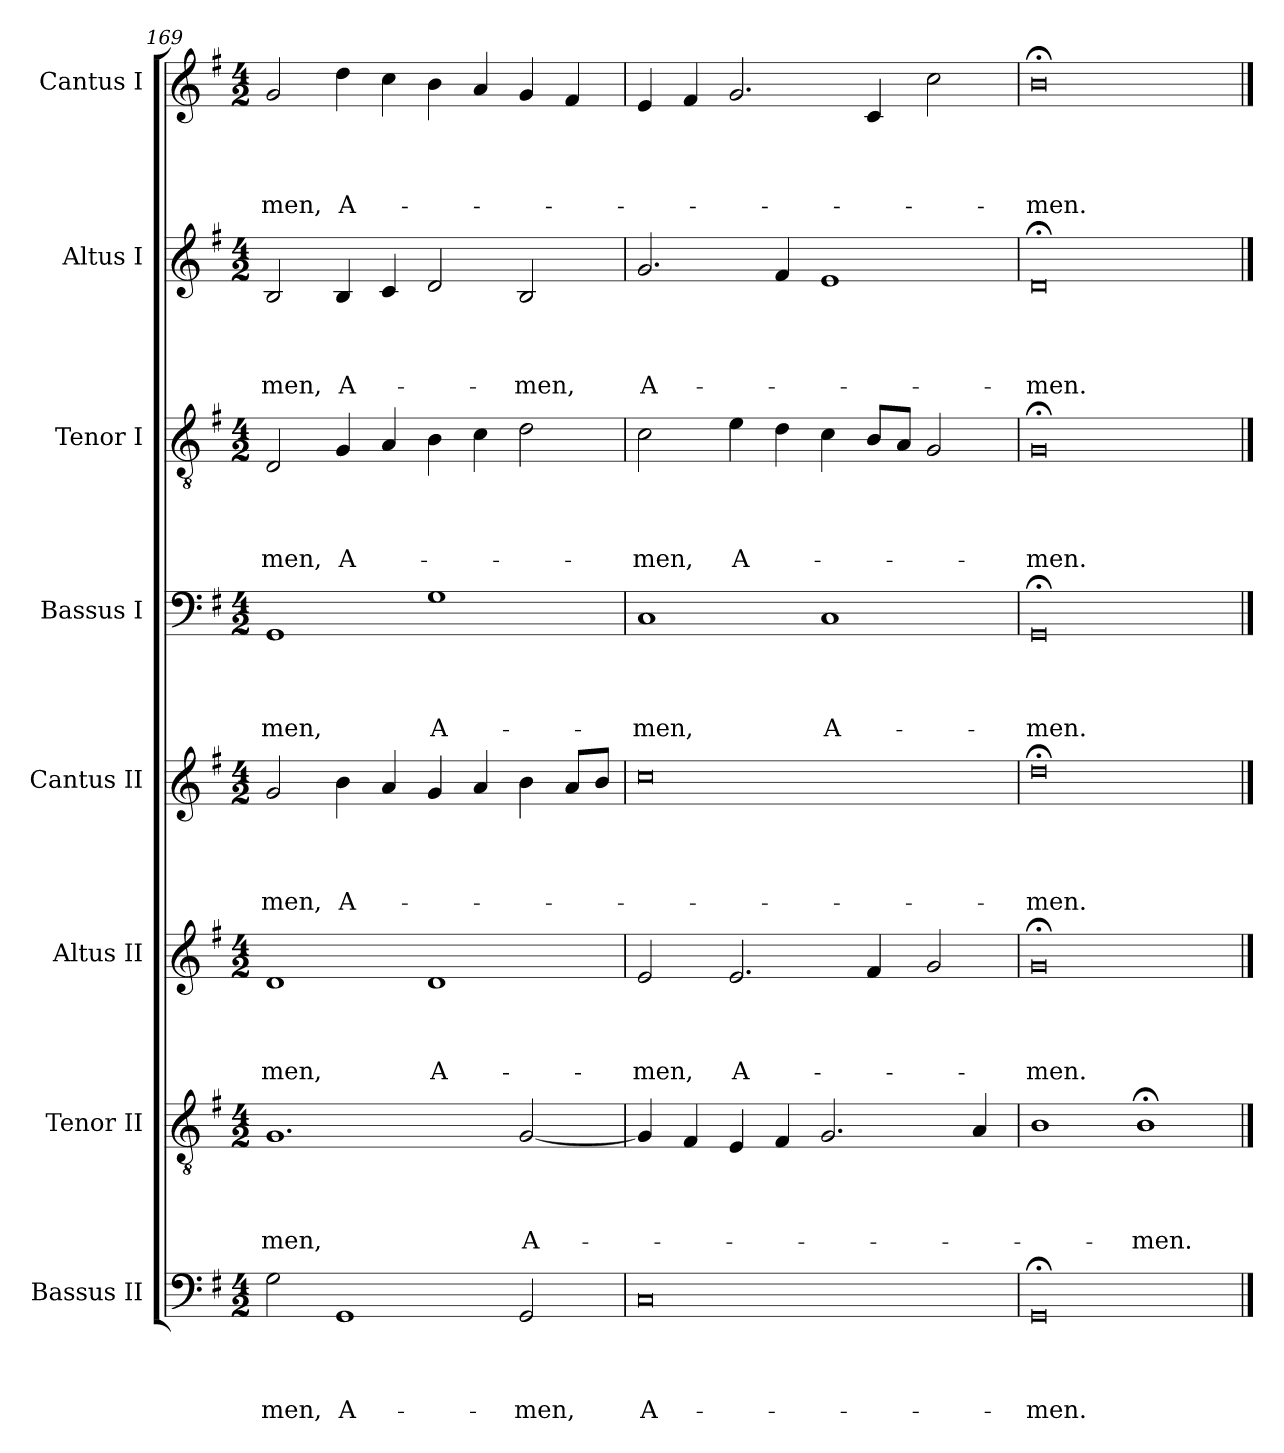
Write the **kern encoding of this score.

**kern	**text	**text	**text	**text	**kern	**text	**text	**text	**text	**kern	**text	**text	**text	**text	**kern	**text	**text	**text	**text	**kern	**text	**text	**text	**text	**kern	**text	**text	**text	**text	**kern	**text	**text	**text	**text	**kern	**text	**text	**text	**text
*part8	*part8	*part8	*part8	*part8	*part7	*part7	*part7	*part7	*part7	*part6	*part6	*part6	*part6	*part6	*part5	*part5	*part5	*part5	*part5	*part4	*part4	*part4	*part4	*part4	*part3	*part3	*part3	*part3	*part3	*part2	*part2	*part2	*part2	*part2	*part1	*part1	*part1	*part1	*part1
*staff8	*staff8	*staff8	*staff8	*staff8	*staff7	*staff7	*staff7	*staff7	*staff7	*staff6	*staff6	*staff6	*staff6	*staff6	*staff5	*staff5	*staff5	*staff5	*staff5	*staff4	*staff4	*staff4	*staff4	*staff4	*staff3	*staff3	*staff3	*staff3	*staff3	*staff2	*staff2	*staff2	*staff2	*staff2	*staff1	*staff1	*staff1	*staff1	*staff1
*I"Bassus II	*	*	*	*	*I"Tenor II	*	*	*	*	*I"Altus II	*	*	*	*	*I"Cantus II	*	*	*	*	*I"Bassus I	*	*	*	*	*I"Tenor I	*	*	*	*	*I"Altus I	*	*	*	*	*I"Cantus I	*	*	*	*
*I'B II	*	*	*	*	*I'T II	*	*	*	*	*I'A II	*	*	*	*	*I'C II	*	*	*	*	*I'B I	*	*	*	*	*I'T I	*	*	*	*	*I'A I	*	*	*	*	*I'C I	*	*	*	*
!!LO:PB:g=z
*clefF4	*	*	*	*	*clefGv2	*	*	*	*	*clefG2	*	*	*	*	*clefG2	*	*	*	*	*clefF4	*	*	*	*	*clefGv2	*	*	*	*	*clefG2	*	*	*	*	*clefG2	*	*	*	*
*k[f#]	*	*	*	*	*k[f#]	*	*	*	*	*k[f#]	*	*	*	*	*k[f#]	*	*	*	*	*k[f#]	*	*	*	*	*k[f#]	*	*	*	*	*k[f#]	*	*	*	*	*k[f#]	*	*	*	*
*G:	*	*	*	*	*G:	*	*	*	*	*G:	*	*	*	*	*G:	*	*	*	*	*G:	*	*	*	*	*G:	*	*	*	*	*G:	*	*	*	*	*G:	*	*	*	*
*M4/2	*	*	*	*	*M4/2	*	*	*	*	*M4/2	*	*	*	*	*M4/2	*	*	*	*	*M4/2	*	*	*	*	*M4/2	*	*	*	*	*M4/2	*	*	*	*	*M4/2	*	*	*	*
=169	=169	=169	=169	=169	=169	=169	=169	=169	=169	=169	=169	=169	=169	=169	=169	=169	=169	=169	=169	=169	=169	=169	=169	=169	=169	=169	=169	=169	=169	=169	=169	=169	=169	=169	=169	=169	=169	=169	=169
!	!	!	!	!LO:LY:b	!	!	!	!	!	!	!	!	!	!	!	!	!	!	!	!	!	!	!	!	!	!	!	!	!	!	!	!	!	!	!	!	!	!	!
!	!	!	!	!	!	!	!	!	!LO:LY:b	!	!	!	!	!	!	!	!	!	!	!	!	!	!	!	!	!	!	!	!	!	!	!	!	!	!	!	!	!	!
!	!	!	!	!	!	!	!	!	!	!	!	!	!	!LO:LY:b	!	!	!	!	!	!	!	!	!	!	!	!	!	!	!	!	!	!	!	!	!	!	!	!	!
!	!	!	!	!	!	!	!	!	!	!	!	!	!	!	!	!	!	!	!LO:LY:b	!	!	!	!	!	!	!	!	!	!	!	!	!	!	!	!	!	!	!	!
!	!	!	!	!	!	!	!	!	!	!	!	!	!	!	!	!	!	!	!	!	!	!	!	!LO:LY:b	!	!	!	!	!	!	!	!	!	!	!	!	!	!	!
!	!	!	!	!	!	!	!	!	!	!	!	!	!	!	!	!	!	!	!	!	!	!	!	!	!	!	!	!	!LO:LY:b	!	!	!	!	!	!	!	!	!	!
!	!	!	!	!	!	!	!	!	!	!	!	!	!	!	!	!	!	!	!	!	!	!	!	!	!	!	!	!	!	!	!	!	!	!LO:LY:b	!	!	!	!	!
!	!	!	!	!	!	!	!	!	!	!	!	!	!	!	!	!	!	!	!	!	!	!	!	!	!	!	!	!	!	!	!	!	!	!	!	!	!	!	!LO:LY:b
2G\	.	.	.	-men,	1.G	.	.	.	-men,	1d	.	.	.	-men,	2g/	.	.	.	-men,	1GG	.	.	.	-men,	2D/	.	.	.	-men,	2B/	.	.	.	-men,	2g/	.	.	.	-men,
!	!	!	!	!LO:LY:b	!	!	!	!	!	!	!	!	!	!	!	!	!	!	!	!	!	!	!	!	!	!	!	!	!	!	!	!	!	!	!	!	!	!	!
!	!	!	!	!	!	!	!	!	!	!	!	!	!	!	!	!	!	!	!LO:LY:b	!	!	!	!	!	!	!	!	!	!	!	!	!	!	!	!	!	!	!	!
!	!	!	!	!	!	!	!	!	!	!	!	!	!	!	!	!	!	!	!	!	!	!	!	!	!	!	!	!	!LO:LY:b	!	!	!	!	!	!	!	!	!	!
!	!	!	!	!	!	!	!	!	!	!	!	!	!	!	!	!	!	!	!	!	!	!	!	!	!	!	!	!	!	!	!	!	!	!LO:LY:b	!	!	!	!	!
!	!	!	!	!	!	!	!	!	!	!	!	!	!	!	!	!	!	!	!	!	!	!	!	!	!	!	!	!	!	!	!	!	!	!	!	!	!	!	!LO:LY:b
1GG	.	.	.	A-	.	.	.	.	.	.	.	.	.	.	4b\	.	.	.	A-	.	.	.	.	.	4G/	.	.	.	A-	4B/	.	.	.	A-	4dd\	.	.	.	A-
.	.	.	.	.	.	.	.	.	.	.	.	.	.	.	4a/	.	.	.	.	.	.	.	.	.	4A/	.	.	.	.	4c/	.	.	.	.	4cc\	.	.	.	.
!	!	!	!	!	!	!	!	!	!	!	!	!	!	!LO:LY:b	!	!	!	!	!	!	!	!	!	!	!	!	!	!	!	!	!	!	!	!	!	!	!	!	!
!	!	!	!	!	!	!	!	!	!	!	!	!	!	!	!	!	!	!	!	!	!	!	!	!LO:LY:b	!	!	!	!	!	!	!	!	!	!	!	!	!	!	!
.	.	.	.	.	.	.	.	.	.	1d	.	.	.	A-	4g/	.	.	.	.	1G	.	.	.	A-	4B\	.	.	.	.	2d/	.	.	.	.	4b\	.	.	.	.
.	.	.	.	.	.	.	.	.	.	.	.	.	.	.	4a/	.	.	.	.	.	.	.	.	.	4c\	.	.	.	.	.	.	.	.	.	4a/	.	.	.	.
!	!	!	!	!LO:LY:b	!	!	!	!	!	!	!	!	!	!	!	!	!	!	!	!	!	!	!	!	!	!	!	!	!	!	!	!	!	!	!	!	!	!	!
!	!	!	!	!	!	!	!	!	!LO:LY:b	!	!	!	!	!	!	!	!	!	!	!	!	!	!	!	!	!	!	!	!	!	!	!	!	!	!	!	!	!	!
!	!	!	!	!	!	!	!	!	!	!	!	!	!	!	!	!	!	!	!	!	!	!	!	!	!	!	!	!	!	!	!	!	!	!LO:LY:b	!	!	!	!	!
2GG/	.	.	.	-men,	[2G/	.	.	.	A-	.	.	.	.	.	4b\	.	.	.	.	.	.	.	.	.	2d\	.	.	.	.	2B/	.	.	.	-men,	4g/	.	.	.	.
.	.	.	.	.	.	.	.	.	.	.	.	.	.	.	8a/L	.	.	.	.	.	.	.	.	.	.	.	.	.	.	.	.	.	.	.	4f#/	.	.	.	.
.	.	.	.	.	.	.	.	.	.	.	.	.	.	.	8b/J	.	.	.	.	.	.	.	.	.	.	.	.	.	.	.	.	.	.	.	.	.	.	.	.
=170	=170	=170	=170	=170	=170	=170	=170	=170	=170	=170	=170	=170	=170	=170	=170	=170	=170	=170	=170	=170	=170	=170	=170	=170	=170	=170	=170	=170	=170	=170	=170	=170	=170	=170	=170	=170	=170	=170	=170
!	!	!	!	!LO:LY:b	!	!	!	!	!	!	!	!	!	!	!	!	!	!	!	!	!	!	!	!	!	!	!	!	!	!	!	!	!	!	!	!	!	!	!
!	!	!	!	!	!	!	!	!	!	!	!	!	!	!LO:LY:b	!	!	!	!	!	!	!	!	!	!	!	!	!	!	!	!	!	!	!	!	!	!	!	!	!
!	!	!	!	!	!	!	!	!	!	!	!	!	!	!	!	!	!	!	!	!	!	!	!	!LO:LY:b	!	!	!	!	!	!	!	!	!	!	!	!	!	!	!
!	!	!	!	!	!	!	!	!	!	!	!	!	!	!	!	!	!	!	!	!	!	!	!	!	!	!	!	!	!LO:LY:b	!	!	!	!	!	!	!	!	!	!
!	!	!	!	!	!	!	!	!	!	!	!	!	!	!	!	!	!	!	!	!	!	!	!	!	!	!	!	!	!	!	!	!	!	!LO:LY:b	!	!	!	!	!
0C	.	.	.	A-	4G/]	.	.	.	.	2e/	.	.	.	-men,	0cc	.	.	.	.	1C	.	.	.	-men,	2c\	.	.	.	-men,	2.g/	.	.	.	A-	4e/	.	.	.	.
.	.	.	.	.	4F#/	.	.	.	.	.	.	.	.	.	.	.	.	.	.	.	.	.	.	.	.	.	.	.	.	.	.	.	.	.	4f#/	.	.	.	.
!	!	!	!	!	!	!	!	!	!	!	!	!	!	!LO:LY:b	!	!	!	!	!	!	!	!	!	!	!	!	!	!	!	!	!	!	!	!	!	!	!	!	!
!	!	!	!	!	!	!	!	!	!	!	!	!	!	!	!	!	!	!	!	!	!	!	!	!	!	!	!	!	!LO:LY:b	!	!	!	!	!	!	!	!	!	!
.	.	.	.	.	4E/	.	.	.	.	2.e/	.	.	.	A-	.	.	.	.	.	.	.	.	.	.	4e\	.	.	.	A-	.	.	.	.	.	2.g/	.	.	.	.
.	.	.	.	.	4F#/	.	.	.	.	.	.	.	.	.	.	.	.	.	.	.	.	.	.	.	4d\	.	.	.	.	4f#/	.	.	.	.	.	.	.	.	.
!	!	!	!	!	!	!	!	!	!	!	!	!	!	!	!	!	!	!	!	!	!	!	!	!LO:LY:b	!	!	!	!	!	!	!	!	!	!	!	!	!	!	!
.	.	.	.	.	2.G/	.	.	.	.	.	.	.	.	.	.	.	.	.	.	1C	.	.	.	A-	4c\	.	.	.	.	1e	.	.	.	.	.	.	.	.	.
.	.	.	.	.	.	.	.	.	.	4f#/	.	.	.	.	.	.	.	.	.	.	.	.	.	.	8B/L	.	.	.	.	.	.	.	.	.	4c/	.	.	.	.
.	.	.	.	.	.	.	.	.	.	.	.	.	.	.	.	.	.	.	.	.	.	.	.	.	8A/J	.	.	.	.	.	.	.	.	.	.	.	.	.	.
.	.	.	.	.	.	.	.	.	.	2g/	.	.	.	.	.	.	.	.	.	.	.	.	.	.	2G/	.	.	.	.	.	.	.	.	.	2cc\	.	.	.	.
.	.	.	.	.	4A/	.	.	.	.	.	.	.	.	.	.	.	.	.	.	.	.	.	.	.	.	.	.	.	.	.	.	.	.	.	.	.	.	.	.
=171	=171	=171	=171	=171	=171	=171	=171	=171	=171	=171	=171	=171	=171	=171	=171	=171	=171	=171	=171	=171	=171	=171	=171	=171	=171	=171	=171	=171	=171	=171	=171	=171	=171	=171	=171	=171	=171	=171	=171
!	!	!	!	!LO:LY:b	!	!	!	!	!	!	!	!	!	!	!	!	!	!	!	!	!	!	!	!	!	!	!	!	!	!	!	!	!	!	!	!	!	!	!
!	!	!	!	!	!	!	!	!	!	!	!	!	!	!LO:LY:b	!	!	!	!	!	!	!	!	!	!	!	!	!	!	!	!	!	!	!	!	!	!	!	!	!
!	!	!	!	!	!	!	!	!	!	!	!	!	!	!	!	!	!	!	!LO:LY:b	!	!	!	!	!	!	!	!	!	!	!	!	!	!	!	!	!	!	!	!
!	!	!	!	!	!	!	!	!	!	!	!	!	!	!	!	!	!	!	!	!	!	!	!	!LO:LY:b	!	!	!	!	!	!	!	!	!	!	!	!	!	!	!
!	!	!	!	!	!	!	!	!	!	!	!	!	!	!	!	!	!	!	!	!	!	!	!	!	!	!	!	!	!LO:LY:b	!	!	!	!	!	!	!	!	!	!
!	!	!	!	!	!	!	!	!	!	!	!	!	!	!	!	!	!	!	!	!	!	!	!	!	!	!	!	!	!	!	!	!	!	!LO:LY:b	!	!	!	!	!
!	!	!	!	!	!	!	!	!	!	!	!	!	!	!	!	!	!	!	!	!	!	!	!	!	!	!	!	!	!	!	!	!	!	!	!	!	!	!	!LO:LY:b
0GG;<	.	.	.	-men.	1B	.	.	.	.	0g;<	.	.	.	-men.	0dd;<	.	.	.	-men.	0GG;<	.	.	.	-men.	0G;<	.	.	.	-men.	0d;<	.	.	.	-men.	0b;<	.	.	.	-men.
!	!	!	!	!	!	!	!	!	!LO:LY:b	!	!	!	!	!	!	!	!	!	!	!	!	!	!	!	!	!	!	!	!	!	!	!	!	!	!	!	!	!	!
.	.	.	.	.	1B;<	.	.	.	-men.	.	.	.	.	.	.	.	.	.	.	.	.	.	.	.	.	.	.	.	.	.	.	.	.	.	.	.	.	.	.
==	==	==	==	==	==	==	==	==	==	==	==	==	==	==	==	==	==	==	==	==	==	==	==	==	==	==	==	==	==	==	==	==	==	==	==	==	==	==	==
*-	*-	*-	*-	*-	*-	*-	*-	*-	*-	*-	*-	*-	*-	*-	*-	*-	*-	*-	*-	*-	*-	*-	*-	*-	*-	*-	*-	*-	*-	*-	*-	*-	*-	*-	*-	*-	*-	*-	*-
